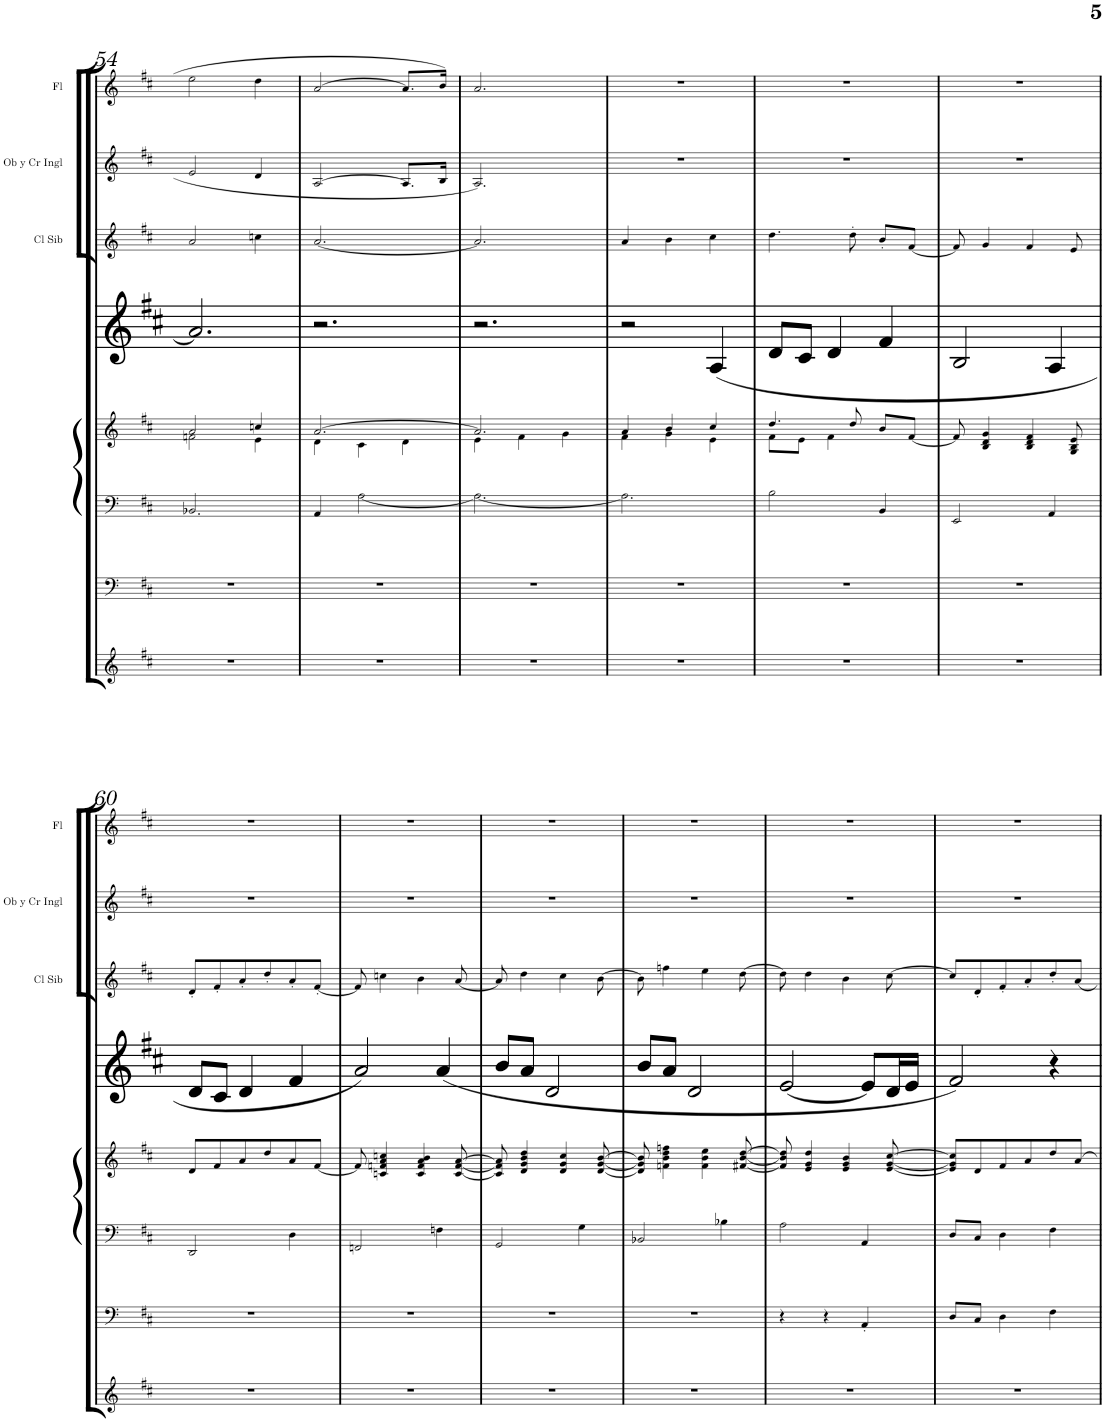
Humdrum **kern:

**kern	**kern	**kern	**kern	**kern	**kern	**kern	**kern
*part7	*part6	*part5	*part5	*part4	*part3	*part2	*part1
*staff8	*staff7	*staff6	*staff5	*staff4	*staff3	*staff2	*staff1
*I"Piano de cola	*I"Piano de cola	*I"Piano de cola	*	*I"Piano de cola	*I"Clarinete en Sib	*I"Oboe y Corno Inglés	*I"Flauta Traversa
*	*	*	*	*	*I'Cl Sib	*I'Ob y Cr Ingl	*I'Fl
!!LO:PB:g=z
*clefG2	*clefF4	*clefF4	*clefG2	*clefG2	*clefG2	*clefG2	*clefG2
*k[f#c#]	*k[f#c#]	*k[f#c#]	*k[f#c#]	*k[f#c#]	*k[f#c#]	*k[f#c#]	*k[f#c#]
*M3/4	*M3/4	*M3/4	*M3/4	*M3/4	*M3/4	*M3/4	*M3/4
=54	=54	=54	=54	=54	=54	=54	=54
*	*	*^	*^	*	*	*^	*^
2.r	2.r	2.ryy	2.BB-X/	2a/	2fn\	2.a/]	2a/	2.ryy	2e/	2.ryy	2ee\
.	.	.	.	4ccn/	4e\	.	4ccn\	.	4d/	.	4dd\
=55	=55	=55	=55	=55	=55	=55	=55	=55	=55	=55	=55
2.r	2.r	2.ryy	4AA/	[2.a/	4d\	2.r	[2.a/	2.ryy	[2A/	2.ryy	[2a/
.	.	.	[2A\	.	4c#\	.	.	.	.	.	.
.	.	.	.	.	4d\	.	.	.	8.A/L]	.	8.a/L]
.	.	.	.	.	.	.	.	.	16B/Jk	.	16b/Jk
=56	=56	=56	=56	=56	=56	=56	=56	=56	=56	=56	=56
2.r	2.r	2.ryy	2.A\_	2.a/]	4e\	2.r	2.a/]	2.ryy	2.A/	2.ryy	2.a/
.	.	.	.	.	4f#\	.	.	.	.	.	.
.	.	.	.	.	4g\	.	.	.	.	.	.
*	*	*	*	*	*	*	*	*v	*v	*	*
*	*	*	*	*	*	*	*	*	*v	*v
=57	=57	=57	=57	=57	=57	=57	=57	=57	=57
2.r	2.r	2.ryy	2.A\]	4a/	4f#\	2r	4a/	2.r	2.r
.	.	.	.	4b/	4g\	.	4b\	.	.
.	.	.	.	4cc#/	4e\	(<4A/	4cc#\	.	.
*	*	*v	*v	*	*	*	*	*	*
=58	=58	=58	=58	=58	=58	=58	=58	=58
2.r	2.r	2B\	4.dd/	8f#\L	8d/L	4.dd\	2.r	2.r
.	.	.	.	8e\J	8c#/J	.	.	.
.	.	.	.	4f#\	4d/	.	.	.
.	.	.	8dd/	.	.	8dd'\	.	.
.	.	4BB/	8b/L	4ryy	4f#/	8b'/L	.	.
.	.	.	[8f#/J	.	.	[8f#/J	.	.
*	*	*	*v	*v	*	*	*	*
=59	=59	=59	=59	=59	=59	=59	=59
2.r	2.r	2EE/	8f#/]	2B/	8f#/]	2.r	2.r
.	.	.	4B/ 4d/ 4g/	.	4g/	.	.
.	.	.	4B/ 4d/ 4f#/	.	4f#/	.	.
.	.	4AA/	.	4A/	.	.	.
.	.	.	8G/ 8B/ 8e/	.	8e/	.	.
!!LO:LB:g=z
=60	=60	=60	=60	=60	=60	=60	=60
2.r	2.r	2DD/	8d/L	8d/L	8d'/L	2.r	2.r
.	.	.	8f#/	8c#/J	8f#'/	.	.
.	.	.	8a/	4d/	8a'/	.	.
.	.	.	8dd/	.	8dd'/	.	.
.	.	4D\	8a/	4f#/	8a'/	.	.
.	.	.	[8f#/J	.	[8f#'/J	.	.
=61	=61	=61	=61	=61	=61	=61	=61
2.r	2.r	2FFn/	8f#/]	2a/)	8f#/]	2.r	2.r
.	.	.	4cn/ 4fn/ 4a/ 4ccn/	.	4ccn\	.	.
.	.	.	4c/ 4f/ 4a/ 4b/	.	4b\	.	.
.	.	4Fn\	.	(<4a/	.	.	.
.	.	.	[8c/ [8f/ [8a/	.	[8a/	.	.
=62	=62	=62	=62	=62	=62	=62	=62
2.r	2.r	2GG/	8c/] 8f/] 8a/]	8b/L	8a/]	2.r	2.r
.	.	.	4d/ 4g/ 4b/ 4dd/	8a/J	4dd\	.	.
.	.	.	.	2d/	.	.	.
.	.	.	4d/ 4g/ 4cc#/	.	4cc#\	.	.
.	.	4G\	.	.	.	.	.
.	.	.	[8d/ [8g/ [8b/	.	[8b\	.	.
=63	=63	=63	=63	=63	=63	=63	=63
2.r	2.r	2BB-X/	8d/] 8g/] 8b/]	8b/L	8b\]	2.r	2.r
.	.	.	4fn\ 4b\ 4dd\ 4ffn\	8a/J	4ffn\	.	.
.	.	.	.	2d/	.	.	.
.	.	.	4f\ 4b\ 4ee\	.	4ee\	.	.
.	.	4B-X\	.	.	.	.	.
.	.	.	[8f#X/ [8b/ [8dd/	.	[8dd\	.	.
=64	=64	=64	=64	=64	=64	=64	=64
2.r	4r	2A\	8f#/] 8b/] 8dd/]	[2e/	8dd\]	2.r	2.r
.	.	.	4e/ 4g/ 4dd/	.	4dd\	.	.
.	4r	.	.	.	.	.	.
.	.	.	4e/ 4g/ 4b/	.	4b\	.	.
.	4AA'/	4AA/	.	8e/L]	.	.	.
.	.	.	[8e/ [8g/ [8cc#/	16d/L	[8cc#\	.	.
.	.	.	.	16e/JJ	.	.	.
=65	=65	=65	=65	=65	=65	=65	=65
2.r	8D/L	8D/L	8e/] 8g/] 8cc#/]L	2f#/)	8cc#/L]	2.r	2.r
.	8C#/J	8C#/J	8d/	.	8d'/	.	.
.	4D\	4D\	8f#/	.	8f#'/	.	.
.	.	.	8a/	.	8a'/	.	.
.	4F#\	4F#\	8dd/	4r	8dd'/	.	.
.	.	.	[8a/J	.	[8a/J	.	.
=	=	=	=	=	=	=	=
*-	*-	*-	*-	*-	*-	*-	*-
